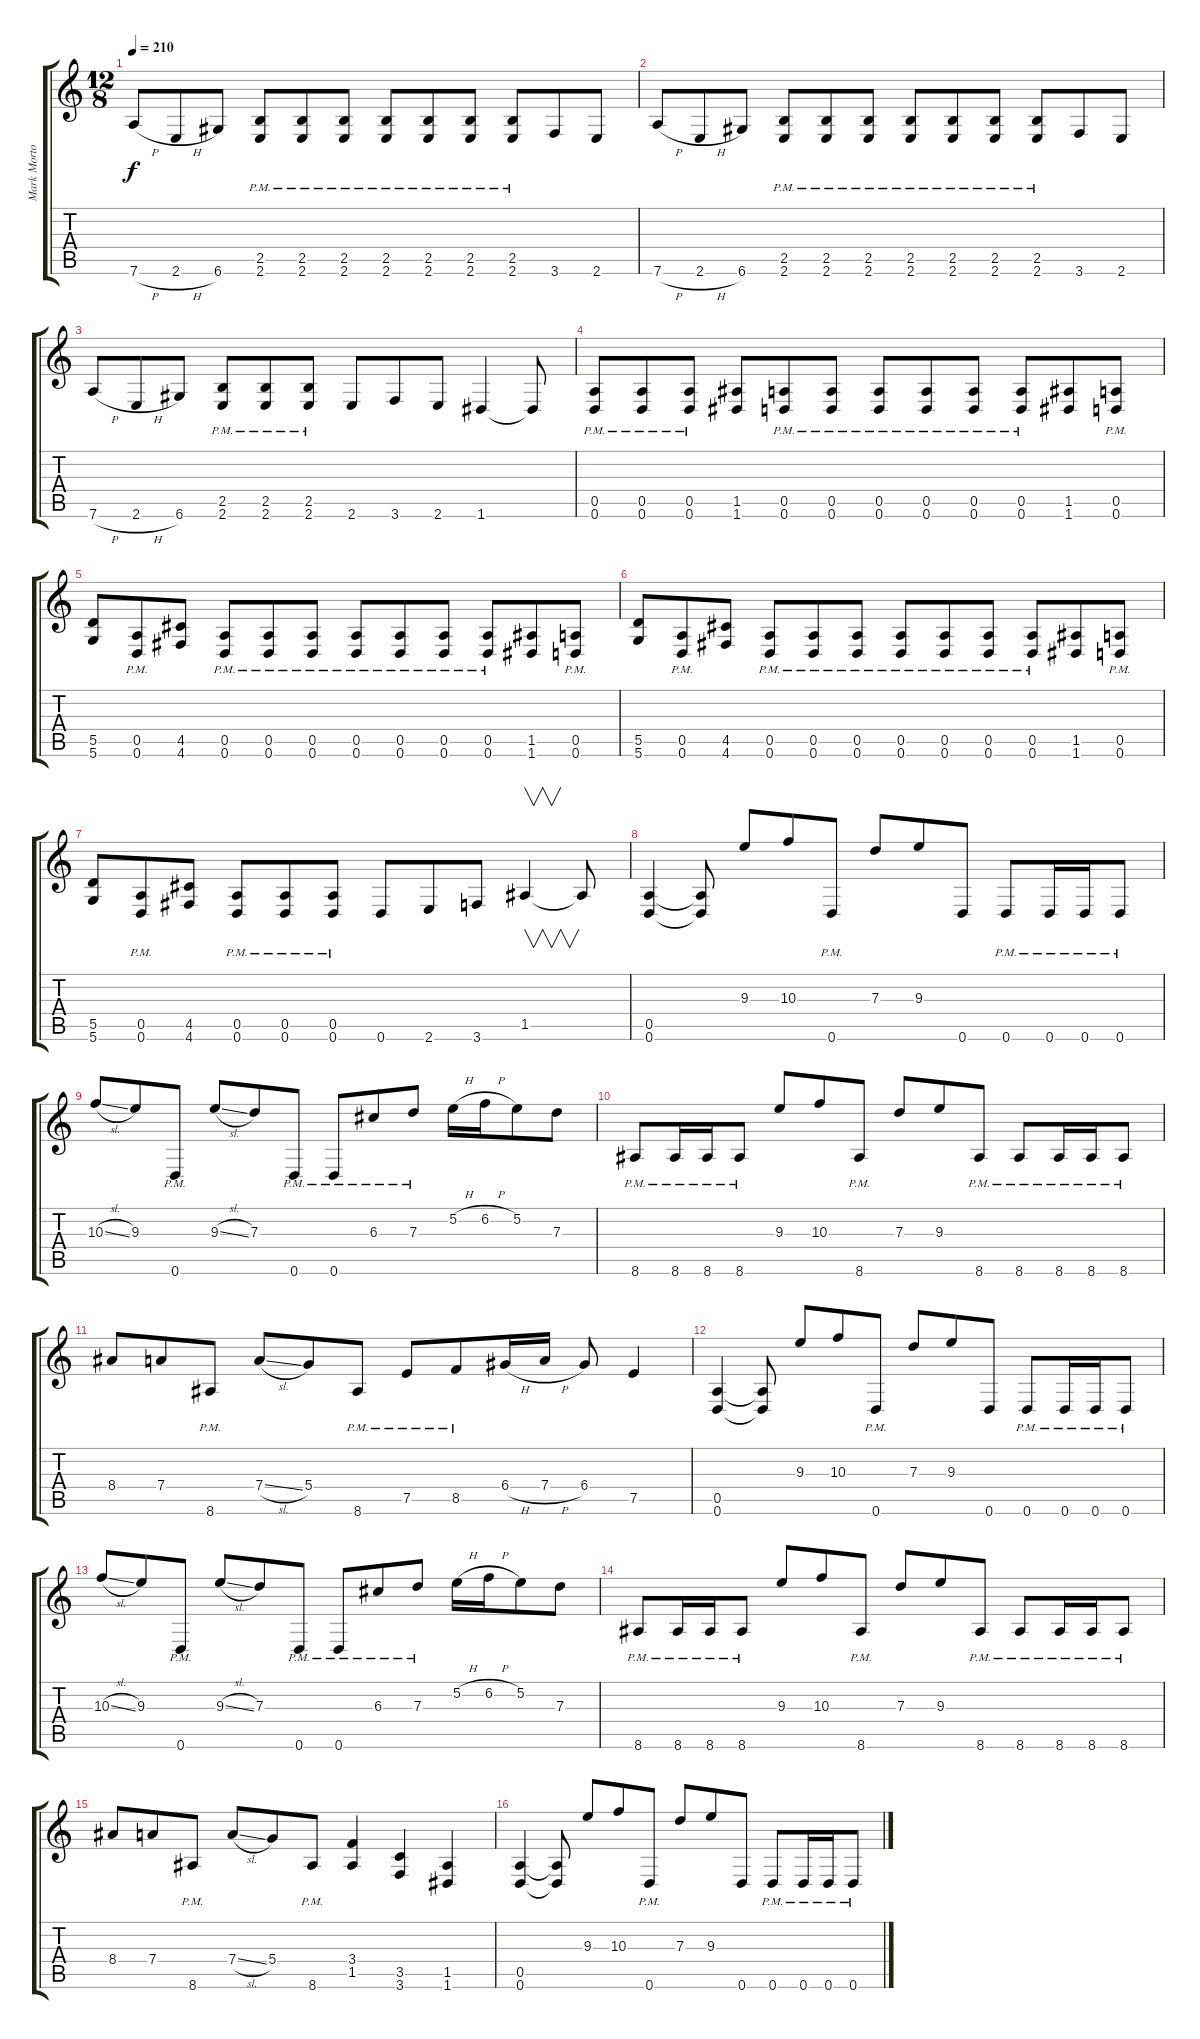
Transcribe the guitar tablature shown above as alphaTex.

\track ("Mark Morton" "Mark Morto") {instrument distortionguitar}
\staff {score tabs}
\tuning (E4 B3 G3 D3 A2 D2) {hide}
\ts (12 8)
\tempo 210
\clef g2
\ks c
7.6{h}.8{dy f} 2.6{h}.8 6.6.8 (2.5{pm} 2.6).8 (2.5{pm} 2.6{pm}).8 (2.5{pm} 2.6{pm}).8 (2.5{pm} 2.6{pm}).8 (2.5{pm} 2.6{pm}).8 (2.5{pm} 2.6{pm}).8 (2.5{pm} 2.6{pm}).8 3.6.8 2.6.8 |
7.6{h}.8 2.6{h}.8 6.6.8 (2.5{pm} 2.6).8 (2.5{pm} 2.6{pm}).8 (2.5{pm} 2.6{pm}).8 (2.5{pm} 2.6{pm}).8 (2.5{pm} 2.6{pm}).8 (2.5{pm} 2.6{pm}).8 (2.5{pm} 2.6{pm}).8 3.6.8 2.6.8 |
7.6{h}.8 2.6{h}.8 6.6.8 (2.5{pm} 2.6).8 (2.5{pm} 2.6{pm}).8 (2.5{pm} 2.6{pm}).8 2.6.8 3.6.8 2.6.8 1.6.4 1.6{t}.8 |
(0.5{pm} 0.6).8 (0.5{pm} 0.6{pm}).8 (0.5{pm} 0.6{pm}).8 (1.5 1.6).8 (0.5{pm} 0.6{pm}).8 (0.5{pm} 0.6{pm}).8 (0.5{pm} 0.6{pm}).8 (0.5{pm} 0.6{pm}).8 (0.5{pm} 0.6{pm}).8 (0.5{pm} 0.6{pm}).8 (1.5 1.6).8 (0.5{pm} 0.6{pm}).8 |
(5.5 5.6).8 (0.5{pm} 0.6{pm}).8 (4.5 4.6).8 (0.5{pm} 0.6{pm}).8 (0.5{pm} 0.6{pm}).8 (0.5{pm} 0.6{pm}).8 (0.5{pm} 0.6{pm}).8 (0.5{pm} 0.6{pm}).8 (0.5{pm} 0.6{pm}).8 (0.5{pm} 0.6{pm}).8 (1.5 1.6).8 (0.5{pm} 0.6{pm}).8 |
(5.5 5.6).8 (0.5{pm} 0.6{pm}).8 (4.5 4.6).8 (0.5{pm} 0.6{pm}).8 (0.5{pm} 0.6{pm}).8 (0.5{pm} 0.6{pm}).8 (0.5{pm} 0.6{pm}).8 (0.5{pm} 0.6{pm}).8 (0.5{pm} 0.6{pm}).8 (0.5{pm} 0.6{pm}).8 (1.5 1.6).8 (0.5{pm} 0.6{pm}).8 |
(5.5 5.6).8 (0.5{pm} 0.6{pm}).8 (4.5 4.6).8 (0.5{pm} 0.6{pm}).8 (0.5{pm} 0.6{pm}).8 (0.5{pm} 0.6{pm}).8 0.6.8 2.6.8 3.6.8 1.5.4{v} 1.5{t}.8 |
(0.5 0.6).4 (0.5{t} 0.6{t}).8 9.3.8 10.3.8 0.6{pm}.8 7.3.8 9.3.8 0.6.8 0.6{pm}.8 0.6{pm}.16 0.6{pm}.16 0.6{pm}.8 |
10.3{sl}.8 9.3.8 0.6{pm}.8 9.3{sl}.8 7.3.8 0.6{pm}.8 0.6{pm}.8 6.3{pm}.8 7.3{pm}.8 5.2{h}.16 6.2{h}.16 5.2.8 7.3.8 |
8.6{pm}.8 8.6{pm}.16 8.6{pm}.16 8.6{pm}.8 9.3.8 10.3.8 8.6{pm}.8 7.3.8 9.3.8 8.6{pm}.8 8.6{pm}.8 8.6{pm}.16 8.6{pm}.16 8.6{pm}.8 |
8.4.8 7.4.8 8.6{pm}.8 7.4{sl}.8 5.4.8 8.6{pm}.8 7.5{pm}.8 8.5{pm}.8 6.4{h}.16 7.4{h}.16 6.4.8 7.5.4 |
(0.5 0.6).4 (0.5{t} 0.6{t}).8 9.3.8 10.3.8 0.6{pm}.8 7.3.8 9.3.8 0.6.8 0.6{pm}.8 0.6{pm}.16 0.6{pm}.16 0.6{pm}.8 |
10.3{sl}.8 9.3.8 0.6{pm}.8 9.3{sl}.8 7.3.8 0.6{pm}.8 0.6{pm}.8 6.3{pm}.8 7.3{pm}.8 5.2{h}.16 6.2{h}.16 5.2.8 7.3.8 |
8.6{pm}.8 8.6{pm}.16 8.6{pm}.16 8.6{pm}.8 9.3.8 10.3.8 8.6{pm}.8 7.3.8 9.3.8 8.6{pm}.8 8.6{pm}.8 8.6{pm}.16 8.6{pm}.16 8.6{pm}.8 |
8.4.8 7.4.8 8.6{pm}.8 7.4{sl}.8 5.4.8 8.6{pm}.8 (3.4 1.5).4 (3.5 3.6).4 (1.5 1.6).4 |
(0.5 0.6).4 (0.5{t} 0.6{t}).8 9.3.8 10.3.8 0.6{pm}.8 7.3.8 9.3.8 0.6.8 0.6{pm}.8 0.6{pm}.16 0.6{pm}.16 0.6{pm}.8
